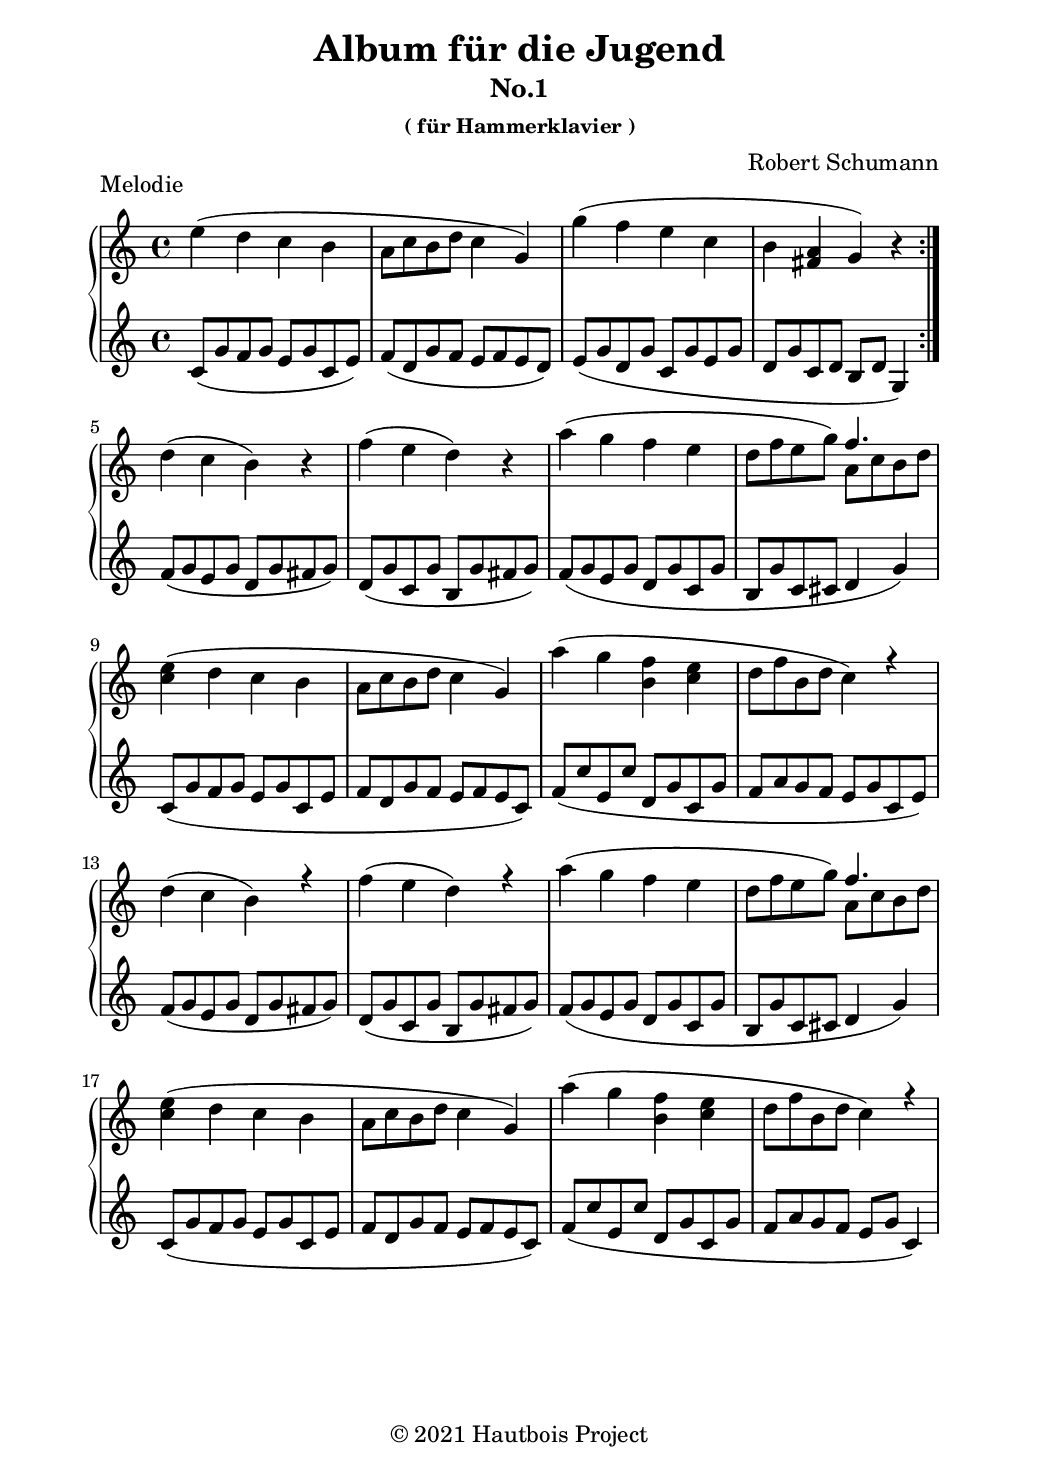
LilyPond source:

\version "2.23.5"
%% Generated by lilypond-book
%% Options: [exampleindent=10.16\mm,indent=0\mm,line-width=14.5\cm,noragged-right,papersize=a5,quote]
%\include "lilypond-book-preamble.ly"
\include "italiano.ly"

%****************************************************************
% Start cut-&-pastable-section

%****************************************************************

\paper {
  % Set paper
  #(set-paper-size "b5")
  indent = 0\mm
  line-width = 14.6\cm
  ragged-right = ##f
  line-width = #(- line-width (* mm 3.000000) (* mm 1))
}

\layout {
  
}

%*****************************************
%  Set Header
%*****************************************
\header {
  title = "Album für die Jugend"
  subtitle = "No.1"
  subsubtitle = "( für Hammerklavier )"
  composer = "Robert Schumann"
  arranger = ""
  %arranger = "Tzu'An Lee"
  %opus = ""
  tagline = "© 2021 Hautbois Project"
}

%*****************************************
% Start Voice
% Write the voices here
%*****************************************
MyMeter = \time 4/4
%MyTempo = \tempo "Allegro" 4. = 76
MyKey = \key do \major
PieceName = "Melodie"

VoiceI = \relative {
  %melody 4 bars
  mi''4( re do si
  la8 do si re do4 sol)
  sol'( fa mi do
  si <la fad> sol) r

  \bar ":|."
  
  %var: bar 1 - 4
  re'( do si) r
  fa'( mi re) r
  la'( sol fa mi
  re8 fa mi sol)
  << { \voiceOne fa4. }
    \new Voice { \voiceTwo la,8 do si re }
  >>
  
  %var: bar 5 - 8
  { \stemDown <mi do>4( re do si }
  la8 do si re do4 { \stemUp sol) }
  { \stemDown la'( sol <fa si,> <mi do> }
  re8 fa si, re do4) r
    
  %var: bar 9 - 12
  re( do si) r
  fa'( mi re) r
  la'( sol fa mi
  re8 fa mi sol)
  << { \voiceOne fa4. }
    \new Voice { \voiceTwo la,8 do si re }
  >>
  
  %var: bar 13 - 16
  { \stemDown <mi do>4( re do si }
  la8 do si re do4 { \stemUp sol) }
  { \stemDown la'( sol <fa si,> <mi do> }
  re8 fa si, re do4) r
}


BassoI = \relative {
  %melody 4 bars
  do'8( sol' fa sol mi sol do, mi)
  fa( re sol fa mi fa mi re)
  mi( sol re sol do, sol' mi sol
  re sol do, re si re sol,4)
  
  %var: bar 1 - 4
  fa'8( sol mi sol re sol fad sol)
  re( sol do, sol' si, sol' fad sol)
  fa( sol mi sol re sol do, sol'
  si, sol' do, dod re4 sol)
  
  %var: bar 5 - 8
  do,8( sol' fa sol mi sol do, mi
  fa re sol fa mi fa mi do)
  fa( do' mi, do' re, sol do, sol'
  fa la sol fa mi sol do, mi)
  
  %var: bar 9 - 12
  fa( sol mi sol re sol fad sol)
  re( sol do, sol' si, sol' fad sol)
  fa( sol mi sol re sol do, sol'
  si, sol' do, dod re4 sol)
  
  %var: bar 13 - 16
  do,8( sol' fa sol mi sol do, mi
  fa re sol fa mi fa mi do)
  fa( do' mi, do' re, sol do, sol'
  fa la sol fa mi sol do,4)
}


%*****************************************
%  Start Score
%*****************************************

%\markup { \vspace #1 }
\score {
  \header {
    piece = \PieceName
  }
  \new PianoStaff <<
    \new Staff { 
      \clef "treble" 
      %\MyTempo
      \MyKey
      \MyMeter
        \VoiceI
    }
    \new Staff { 
      %\clef "bass"
      \clef "treble"
      %\MyTempo
      \MyKey
      \MyMeter
        \BassoI
    }
  >>
}
